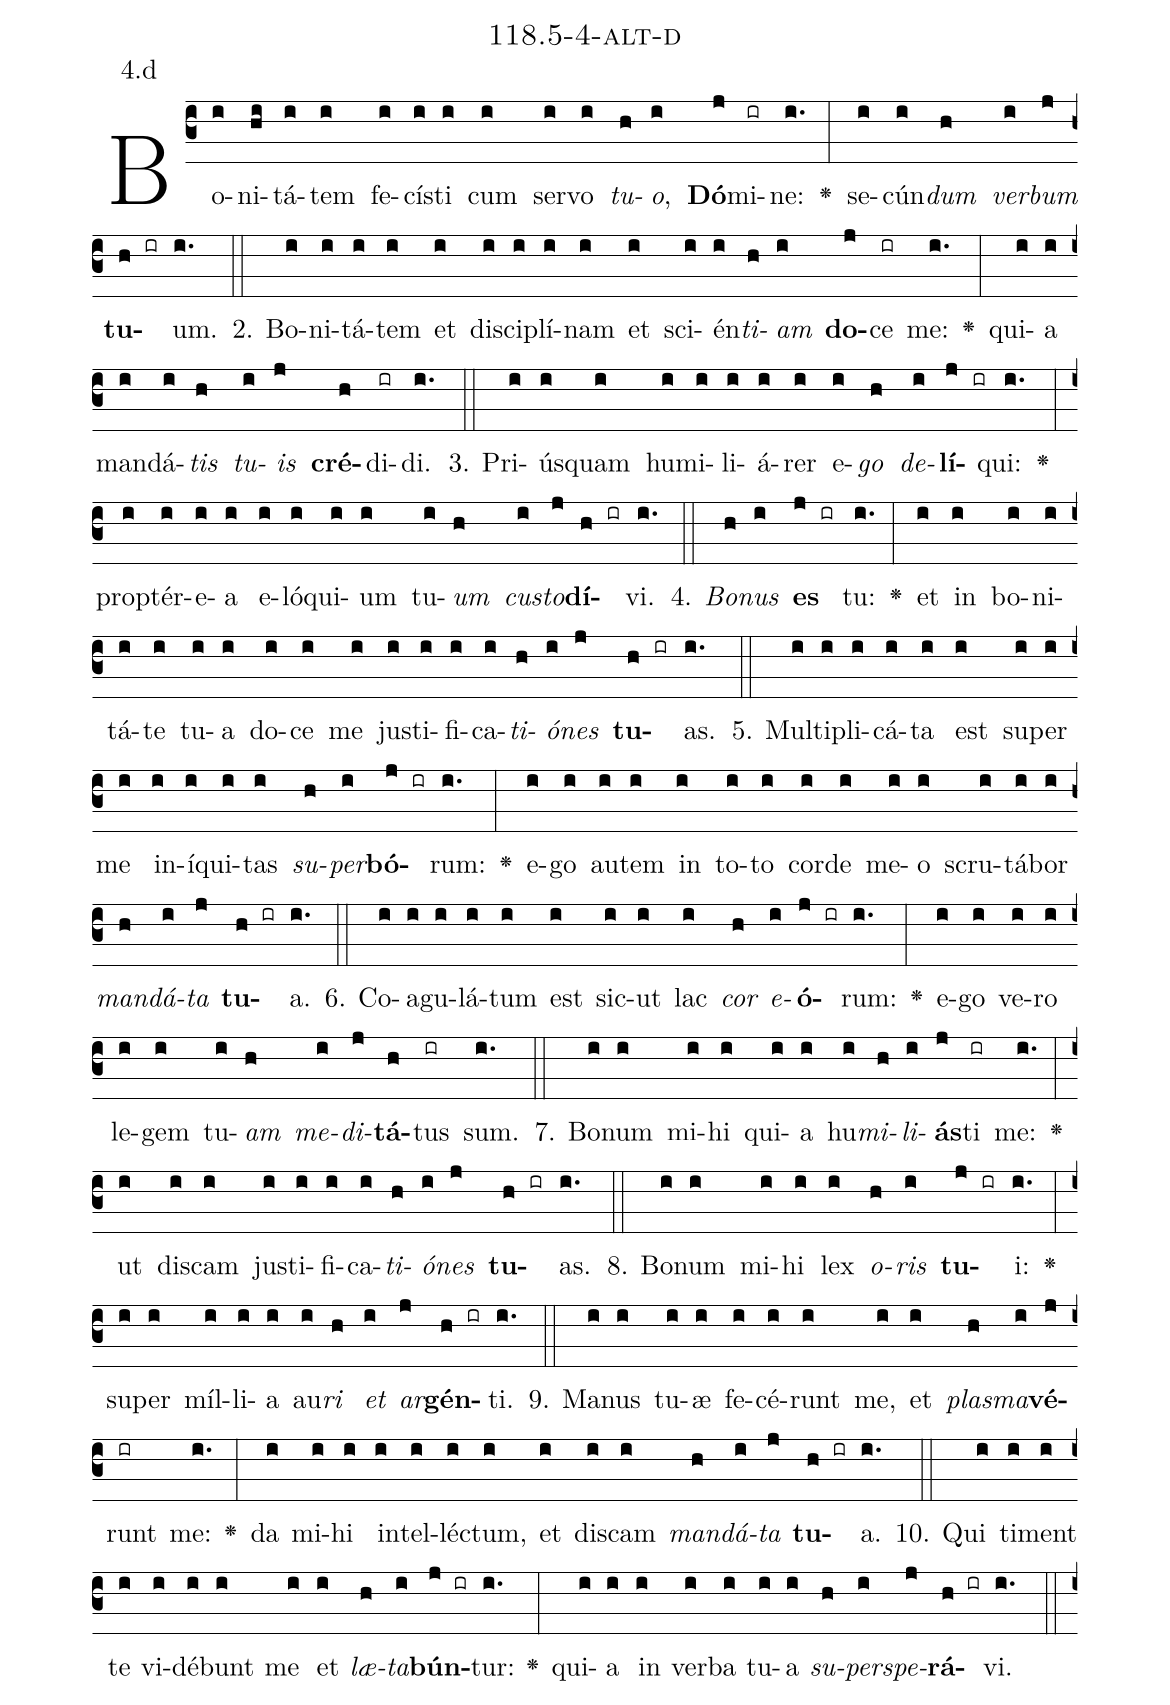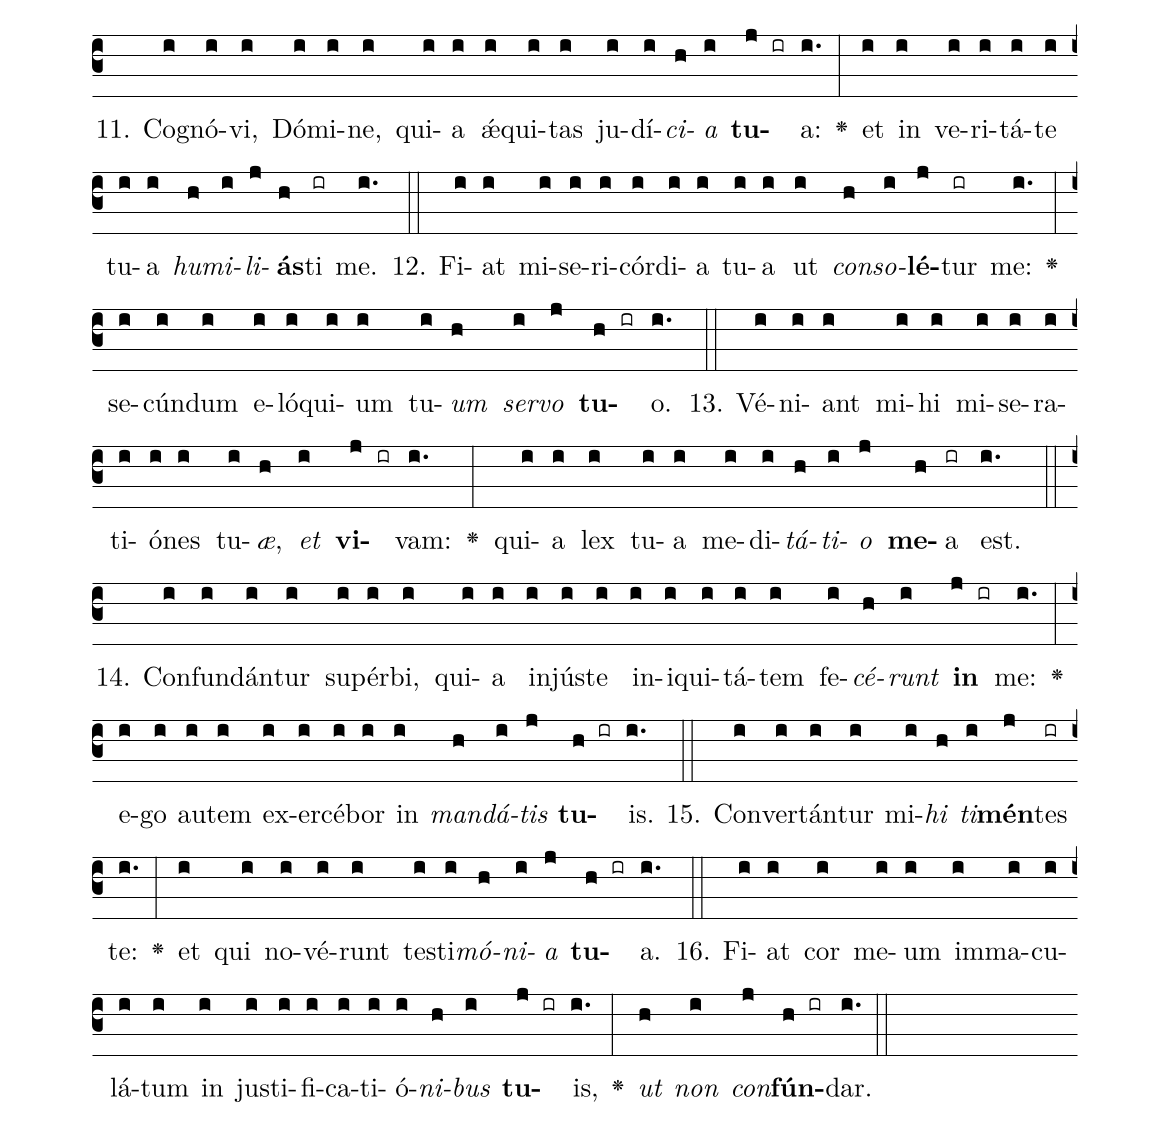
name: 118.5-4-alt-d;
annotation: 4.d;
%%
(c3)Bo(i)ni(hi)tá(i)tem(i) fe(i)cís(i)ti(i) cum(i) ser(i)vo(i) <i>tu</i>(h)<i>o</i>,(i) <b>Dó</b>(j)mi(ir)ne:(i.) <v>\greheightstar</v>(:) se(i)cún(i)<i>dum</i>(h) <i>ver</i>(i)<i>bum</i>(j) <b>tu</b>(h ir)um.(i.) (::)
2. Bo(i)ni(i)tá(i)tem(i) et(i) di(i)sci(i)plí(i)nam(i) et(i) sci(i)én(i)<i>ti</i>(h)<i>am</i>(i) <b>do</b>(j)ce(ir) me:(i.) <v>\greheightstar</v>(:) qui(i)a(i) man(i)dá(i)<i>tis</i>(h) <i>tu</i>(i)<i>is</i>(j) <b>cré</b>(h)di(ir)di.(i.) (::)
3. Pri(i)ús(i)quam(i) hu(i)mi(i)li(i)á(i)rer(i) e(i)<i>go</i>(h) <i>de</i>(i)<b>lí</b>(j ir)qui:(i.) <v>\greheightstar</v>(:) prop(i)tér(i)e(i)a(i) e(i)ló(i)qui(i)um(i) tu(i)<i>um</i>(h) <i>cus</i>(i)<i>to</i>(j)<b>dí</b>(h ir)vi.(i.) (::)
4. <i>Bo</i>(h)<i>nus</i>(i) <b>es</b>(j ir) tu:(i.) <v>\greheightstar</v>(:) et(i) in(i) bo(i)ni(i)tá(i)te(i) tu(i)a(i) do(i)ce(i) me(i) jus(i)ti(i)fi(i)ca(i)<i>ti</i>(h)<i>ó</i>(i)<i>nes</i>(j) <b>tu</b>(h ir)as.(i.) (::)
5. Mul(i)ti(i)pli(i)cá(i)ta(i) est(i) su(i)per(i) me(i) in(i)í(i)qui(i)tas(i) <i>su</i>(h)<i>per</i>(i)<b>bó</b>(j ir)rum:(i.) <v>\greheightstar</v>(:) e(i)go(i) au(i)tem(i) in(i) to(i)to(i) cor(i)de(i) me(i)o(i) scru(i)tá(i)bor(i) <i>man</i>(h)<i>dá</i>(i)<i>ta</i>(j) <b>tu</b>(h ir)a.(i.) (::)
6. Co(i)a(i)gu(i)lá(i)tum(i) est(i) sic(i)ut(i) lac(i) <i>cor</i>(h) <i>e</i>(i)<b>ó</b>(j ir)rum:(i.) <v>\greheightstar</v>(:) e(i)go(i) ve(i)ro(i) le(i)gem(i) tu(i)<i>am</i>(h) <i>me</i>(i)<i>di</i>(j)<b>tá</b>(h)tus(ir) sum.(i.) (::)
7. Bo(i)num(i) mi(i)hi(i) qui(i)a(i) hu(i)<i>mi</i>(h)<i>li</i>(i)<b>ás</b>(j)ti(ir) me:(i.) <v>\greheightstar</v>(:) ut(i) dis(i)cam(i) jus(i)ti(i)fi(i)ca(i)<i>ti</i>(h)<i>ó</i>(i)<i>nes</i>(j) <b>tu</b>(h ir)as.(i.) (::)
8. Bo(i)num(i) mi(i)hi(i) lex(i) <i>o</i>(h)<i>ris</i>(i) <b>tu</b>(j ir)i:(i.) <v>\greheightstar</v>(:) su(i)per(i) míl(i)li(i)a(i) au(i)<i>ri</i>(h) <i>et</i>(i) <i>ar</i>(j)<b>gén</b>(h ir)ti.(i.) (::)
9. Ma(i)nus(i) tu(i)æ(i) fe(i)cé(i)runt(i) me,(i) et(i) <i>plas</i>(h)<i>ma</i>(i)<b>vé</b>(j)runt(ir) me:(i.) <v>\greheightstar</v>(:) da(i) mi(i)hi(i) in(i)tel(i)léc(i)tum,(i) et(i) dis(i)cam(i) <i>man</i>(h)<i>dá</i>(i)<i>ta</i>(j) <b>tu</b>(h ir)a.(i.) (::)
10. Qui(i) ti(i)ment(i) te(i) vi(i)dé(i)bunt(i) me(i) et(i) <i>læ</i>(h)<i>ta</i>(i)<b>bún</b>(j ir)tur:(i.) <v>\greheightstar</v>(:) qui(i)a(i) in(i) ver(i)ba(i) tu(i)a(i) <i>su</i>(h)<i>per</i>(i)<i>spe</i>(j)<b>rá</b>(h ir)vi.(i.) (::)
11. Co(i)gnó(i)vi,(i) Dó(i)mi(i)ne,(i) qui(i)a(i) ǽ(i)qui(i)tas(i) ju(i)dí(i)<i>ci</i>(h)<i>a</i>(i) <b>tu</b>(j ir)a:(i.) <v>\greheightstar</v>(:) et(i) in(i) ve(i)ri(i)tá(i)te(i) tu(i)a(i) <i>hu</i>(h)<i>mi</i>(i)<i>li</i>(j)<b>ás</b>(h)ti(ir) me.(i.) (::)
12. Fi(i)at(i) mi(i)se(i)ri(i)cór(i)di(i)a(i) tu(i)a(i) ut(i) <i>con</i>(h)<i>so</i>(i)<b>lé</b>(j)tur(ir) me:(i.) <v>\greheightstar</v>(:) se(i)cún(i)dum(i) e(i)ló(i)qui(i)um(i) tu(i)<i>um</i>(h) <i>ser</i>(i)<i>vo</i>(j) <b>tu</b>(h ir)o.(i.) (::)
13. Vé(i)ni(i)ant(i) mi(i)hi(i) mi(i)se(i)ra(i)ti(i)ó(i)nes(i) tu(i)<i>æ</i>,(h) <i>et</i>(i) <b>vi</b>(j ir)vam:(i.) <v>\greheightstar</v>(:) qui(i)a(i) lex(i) tu(i)a(i) me(i)di(i)<i>tá</i>(h)<i>ti</i>(i)<i>o</i>(j) <b>me</b>(h)a(ir) est.(i.) (::)
14. Con(i)fun(i)dán(i)tur(i) su(i)pér(i)bi,(i) qui(i)a(i) in(i)jús(i)te(i) in(i)i(i)qui(i)tá(i)tem(i) fe(i)<i>cé</i>(h)<i>runt</i>(i) <b>in</b>(j ir) me:(i.) <v>\greheightstar</v>(:) e(i)go(i) au(i)tem(i) ex(i)er(i)cé(i)bor(i) in(i) <i>man</i>(h)<i>dá</i>(i)<i>tis</i>(j) <b>tu</b>(h ir)is.(i.) (::)
15. Con(i)ver(i)tán(i)tur(i) mi(i)<i>hi</i>(h) <i>ti</i>(i)<b>mén</b>(j)tes(ir) te:(i.) <v>\greheightstar</v>(:) et(i) qui(i) no(i)vé(i)runt(i) tes(i)ti(i)<i>mó</i>(h)<i>ni</i>(i)<i>a</i>(j) <b>tu</b>(h ir)a.(i.) (::)
16. Fi(i)at(i) cor(i) me(i)um(i) im(i)ma(i)cu(i)lá(i)tum(i) in(i) jus(i)ti(i)fi(i)ca(i)ti(i)ó(i)<i>ni</i>(h)<i>bus</i>(i) <b>tu</b>(j ir)is,(i.) <v>\greheightstar</v>(:) <i>ut</i>(h) <i>non</i>(i) <i>con</i>(j)<b>fún</b>(h ir)dar.(i.) (::)
